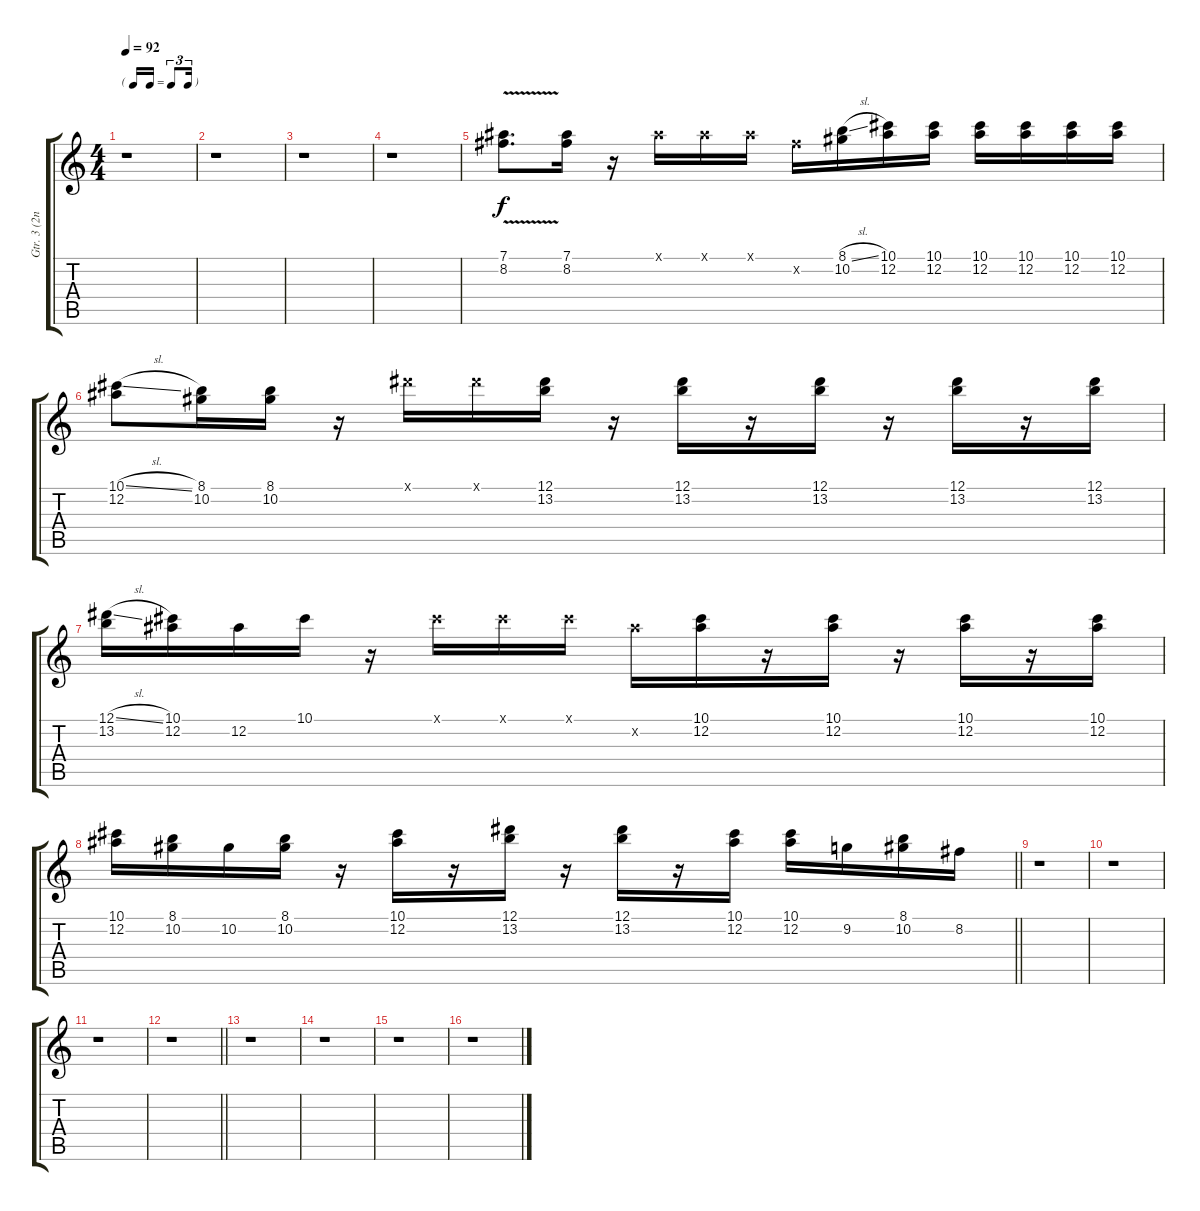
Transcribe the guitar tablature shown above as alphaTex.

\track ("Gtr. 3 (2nd guit for Intro)" "Gtr. 3 (2n") {instrument electricguitarclean}
\staff {score tabs}
\tuning (Eb4 Bb3 Gb3 Db3 Ab2 Eb2) {hide}
\ts (4 4)
\tf triplet16th
\tempo 92
\clef g2
\ks c
r.1{dy f instrument electricguitarclean} |
r.1 |
r.1 |
r.1 |
(7.1{v} 8.2{v}).8{d} (7.1 8.2).16 r.16 7.1{x}.16 7.1{x}.16 7.1{x}.16 8.2{x}.16 (8.1{sl} 10.2).16 (10.1 12.2).16 (10.1 12.2).16 (10.1 12.2).16 (10.1 12.2).16 (10.1 12.2).16 (10.1 12.2).16 |
(10.1{sl} 12.2).8 (8.1 10.2).16 (8.1 10.2).16 r.16 12.1{x}.16 12.1{x}.16 (12.1 13.2).16 r.16 (12.1 13.2).16 r.16 (12.1 13.2).16 r.16 (12.1 13.2).16 r.16 (12.1 13.2).16 |
(12.1{sl} 13.2).16 (10.1 12.2).16 12.2.16 10.1.16 r.16 10.1{x}.16 10.1{x}.16 10.1{x}.16 12.2{x}.16 (10.1 12.2).16 r.16 (10.1 12.2).16 r.16 (10.1 12.2).16 r.16 (10.1 12.2).16 |
\barLineRight lightlight
(10.1 12.2).16 (8.1 10.2).16 10.2.16 (8.1 10.2).16 r.16 (10.1 12.2).16 r.16 (12.1 13.2).16 r.16 (12.1 13.2).16 r.16 (10.1 12.2).16 (10.1 12.2).16 9.2.16 (8.1 10.2).16 8.2.16 |
r.1 |
r.1 |
r.1 |
\barLineRight lightlight
r.1 |
r.1 |
r.1 |
r.1 |
r.1
